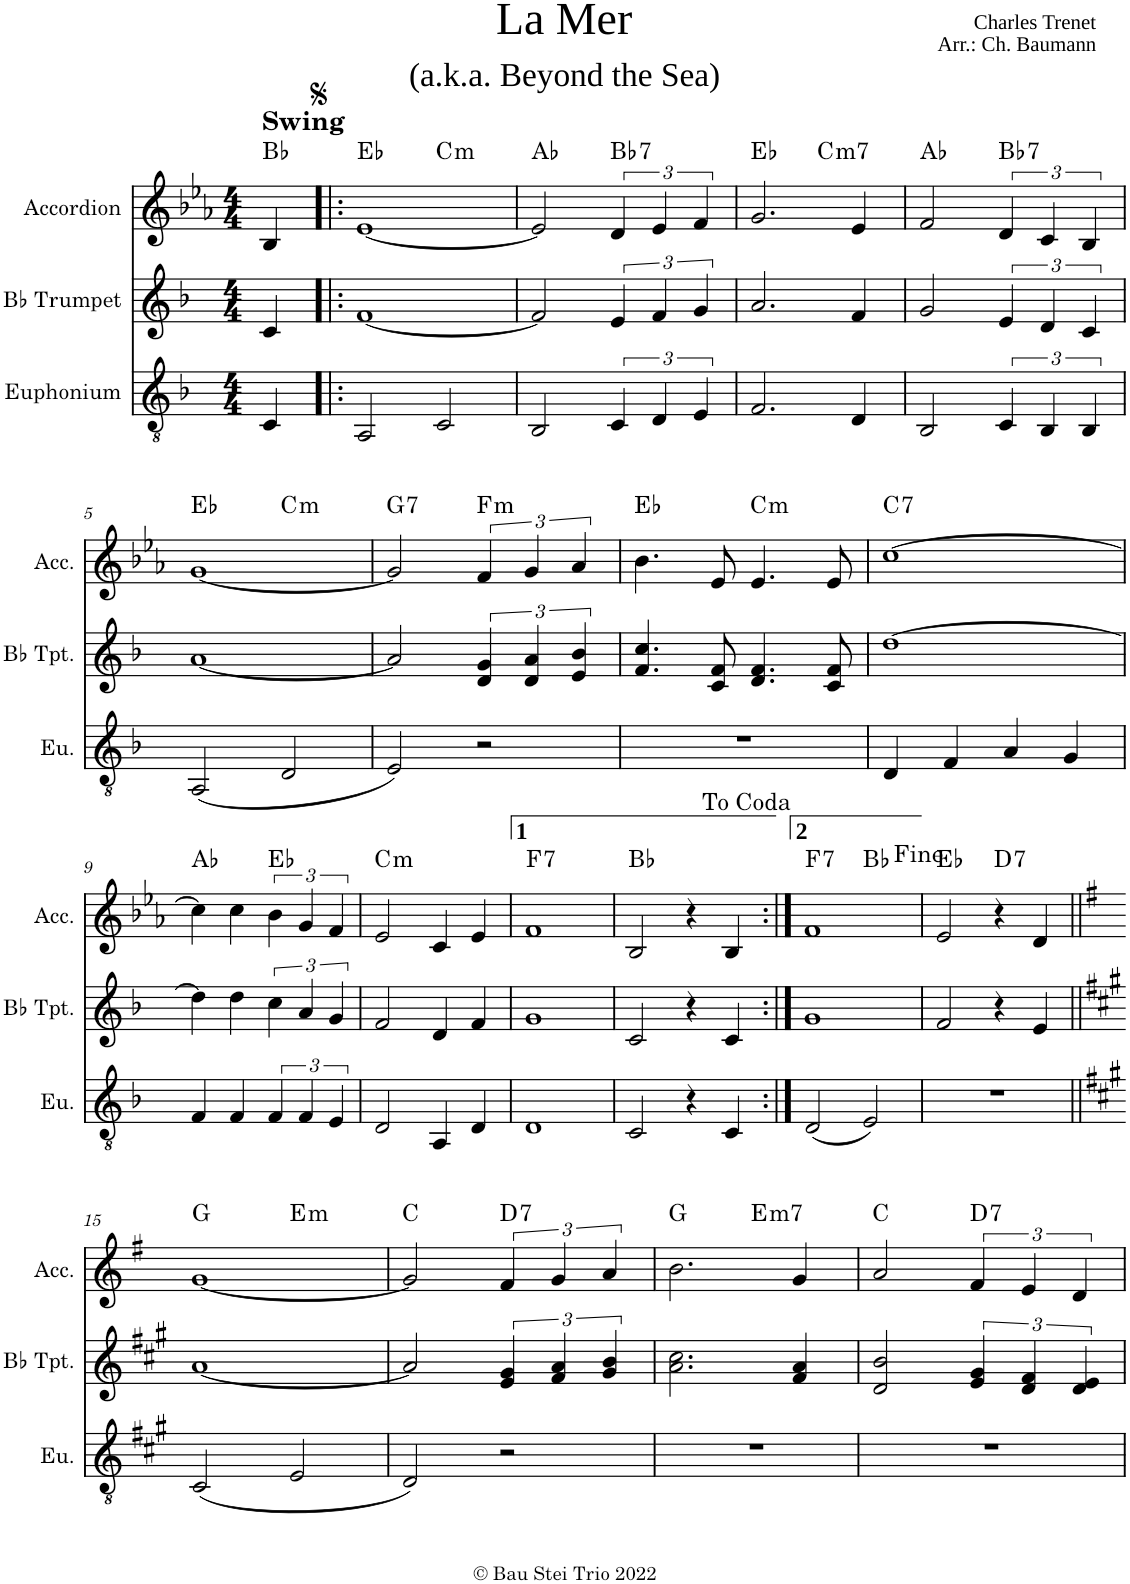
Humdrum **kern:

**kern	**kern	**kern	**harte
*part3	*part2	*part1	*part1
*staff3	*staff2	*staff1	*
*I"Euphonium	*I"Bb Trumpet	*I"Accordion	*
*I'Eu.	*I'Bb Tpt.	*I'Acc.	*
*clefGv2	*clefG2	*clefG2	*
*Trd1c2	*Trd1c2	*	*
*k[b-]	*k[b-]	*k[b-e-a-]	*
*M4/4	*M4/4	*M4/4	*
=	=	=	=
!	!	!LO:TX:a:B:t=Swing	!LO:H:kt=N.C.
4C/	4c/	4B-/	N
=1!|:	=1!|:	=1!|:	=1!|:
!	!	!	!LO:H:kt=N.C.
*	*	*^	*
2AA/	[1f	[1e-	2ryy	N
!	!	!	!	!LO:H:kt=m
2C/	.	.	2ryy	C:min
=2	=2	=2	=2	=2
!	!	!	!	!LO:H:kt=N.C.
*	*	*v	*v	*
2BB-/	2f/]	2e-/]	N
!	!	!	!LO:H:kt=7
6C/	6e/	6d/	Bb:7
6D/	6f/	6e-/	.
6E/	6g/	6f/	.
=3	=3	=3	=3
!	!	!	!LO:H:kt=N.C.
*	*	*^	*
2.F/	2.a/	2.g/	2ryy	N
!	!	!	!	!LO:H:kt=m7
.	.	.	2ryy	C:min7
4D/	4f/	4e-/	.	.
=4	=4	=4	=4	=4
!	!	!	!	!LO:H:kt=N.C.
*	*	*v	*v	*
2BB-/	2g/	2f/	N
!	!	!	!LO:H:kt=7
6C/	6e/	6d/	Bb:7
6BB-/	6d/	6c/	.
6BB-/	6c/	6B-/	.
!!LO:LB:g=z
=5	=5	=5	=5
!	!	!	!LO:H:kt=N.C.
*	*	*^	*
(2AA/	[1a	[1g	2ryy	N
!	!	!	!	!LO:H:kt=m
2D/	.	.	2ryy	C:min
=6	=6	=6	=6	=6
!	!	!	!	!LO:H:kt=7
*	*	*v	*v	*
2E/)	2a/]	2g/]	G:7
!	!	!	!LO:H:kt=m
2r	6d/ 6g/	6f/	F:min
.	6d/ 6a/	6g/	.
.	6e/ 6b-/	6a-/	.
=7	=7	=7	=7
!	!	!	!LO:H:kt=N.C.
1r	4.f/ 4.cc/	4.b-\	N
.	8c/ 8f/	8e-/	.
!	!	!	!LO:H:kt=m
.	4.d/ 4.f/	4.e-/	C:min
.	8c/ 8f/	8e-/	.
=8	=8	=8	=8
!	!	!	!LO:H:kt=7
4D/	[1dd	[1cc	C:7
4F/	.	.	.
4A/	.	.	.
4G/	.	.	.
!!LO:LB:g=z
=9	=9	=9	=9
!	!	!	!LO:H:kt=N.C.
4F/	4dd\]	4cc\]	N
4F/	4dd\	4cc\	.
!	!	!	!LO:H:kt=N.C.
6F/	6cc\	6b-\	N
6F/	6a/	6g/	.
6E/	6g/	6f/	.
=10	=10	=10	=10
!	!	!	!LO:H:kt=m
2D/	2f/	2e-/	C:min
4AA/	4d/	4c/	.
4D/	4f/	4e-/	.
=11	=11	=11	=11
!	!	!	!LO:H:kt=7
1D	1g	1f	F:7
=12	=12	=12	=12
!	!	!	!LO:H:kt=N.C.
2C/	2c/	2B-/	N
4r	4r	4r	.
4C/	4c/	4B-/	.
=13:|!	=13:|!	=13:|!	=13:|!
!	!	!	!LO:H:kt=7
*	*	*^	*
(2D/	1g	1f	2ryy	F:7
!	!	!	!	!LO:H:kt=N.C.
2E/)	.	.	2ryy	N
=14	=14	=14	=14	=14
!	!	!	!	!LO:H:kt=N.C.
*	*	*v	*v	*
1r	2f/	2e-/	N
!	!	!	!LO:H:kt=7
.	4r	4r	D:7
.	4e/	4d/	.
!!LO:LB:g=z
=15||	=15||	=15||	=15||
*k[f#c#g#]	*k[f#c#g#]	*k[f#]	*
!	!	!	!LO:H:kt=N.C.
*	*	*^	*
(2C#/	[1a	[1g	2ryy	N
!	!	!	!	!LO:H:kt=m
2E/	.	.	2ryy	E:min
=16	=16	=16	=16	=16
!	!	!	!	!LO:H:kt=N.C.
*	*	*v	*v	*
2D/)	2a/]	2g/]	N
!	!	!	!LO:H:kt=7
2r	6e/ 6g#/	6f#/	D:7
.	6f#/ 6a/	6g/	.
.	6g#/ 6b/	6a/	.
=17	=17	=17	=17
!	!	!	!LO:H:kt=N.C.
*	*	*^	*
1r	2.a\ 2.cc#\	2.b\	2ryy	N
!	!	!	!	!LO:H:kt=m7
.	.	.	2ryy	E:min7
.	4f#/ 4a/	4g/	.	.
=18	=18	=18	=18	=18
!	!	!	!	!LO:H:kt=N.C.
*	*	*v	*v	*
1r	2d/ 2b/	2a/	N
!	!	!	!LO:H:kt=7
.	6e/ 6g#/	6f#/	D:7
.	6d/ 6f#/	6e/	.
.	6d/ 6e/	6d/	.
=	=	=	=
*-	*-	*-	*-
